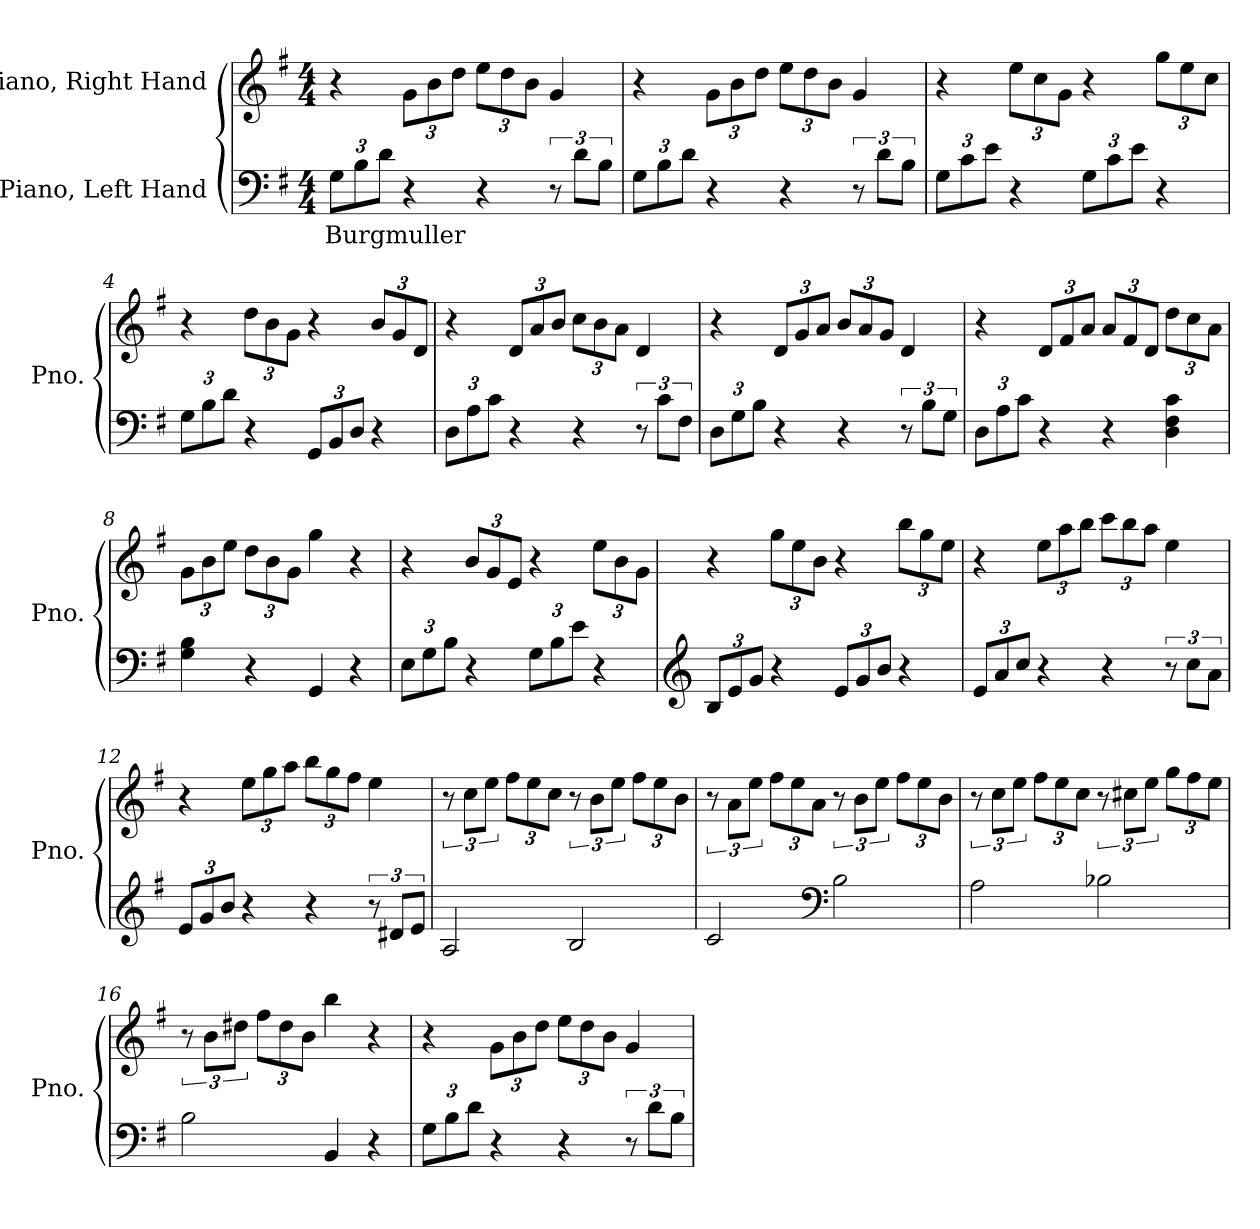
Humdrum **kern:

**kern	**text	**kern
*part2	*part2	*part1
*staff2	*staff2	*staff1
*I"Piano, Left Hand	*	*I"Piano, Right Hand
*I'Pno.	*	*I'Pno.
*clefF4	*	*clefG2
*k[f#]	*	*k[f#]
*M4/4	*	*M4/4
*MM100	*	*MM100
*Xbrackettup	*	*
=1	=1	=1
!	!LO:LY:b	!
12G\L	Burgmuller	4r
12B\	.	.
12d\J	.	.
*	*	*Xbrackettup
4r	.	12g\L
.	.	12b\
.	.	12dd\J
4r	.	12ee\L
.	.	12dd\
.	.	12b\J
*brackettup	*	*
12r	.	4g/
12d\L	.	.
12B\J	.	.
=2	=2	=2
*Xbrackettup	*	*
12G\L	.	4r
12B\	.	.
12d\J	.	.
4r	.	12g\L
.	.	12b\
.	.	12dd\J
4r	.	12ee\L
.	.	12dd\
.	.	12b\J
*brackettup	*	*
12r	.	4g/
12d\L	.	.
12B\J	.	.
!!LO:LB:g=z
=3	=3	=3
*Xbrackettup	*	*
12G\L	.	4r
12c\	.	.
12e\J	.	.
4r	.	12ee\L
.	.	12cc\
.	.	12g\J
12G\L	.	4r
12c\	.	.
12e\J	.	.
4r	.	12gg\L
.	.	12ee\
.	.	12cc\J
=4	=4	=4
12G\L	.	4r
12B\	.	.
12d\J	.	.
4r	.	12dd\L
.	.	12b\
.	.	12g\J
12GG/L	.	4r
12BB/	.	.
12D/J	.	.
4r	.	12b/L
.	.	12g/
.	.	12d/J
=5	=5	=5
12D\L	.	4r
12A\	.	.
12c\J	.	.
4r	.	12d/L
.	.	12a/
.	.	12b/J
4r	.	12cc\L
.	.	12b\
.	.	12a\J
*brackettup	*	*
12r	.	4d/
12c\L	.	.
12F#\J	.	.
!!LO:LB:g=z
=6	=6	=6
*Xbrackettup	*	*
12D\L	.	4r
12G\	.	.
12B\J	.	.
4r	.	12d/L
.	.	12g/
.	.	12a/J
4r	.	12b/L
.	.	12a/
.	.	12g/J
*brackettup	*	*
12r	.	4d/
12B\L	.	.
12G\J	.	.
=7	=7	=7
*Xbrackettup	*	*
12D\L	.	4r
12A\	.	.
12c\J	.	.
4r	.	12d/L
.	.	12f#/
.	.	12a/J
4r	.	12a/L
.	.	12f#/
.	.	12d/J
4D\ 4F#\ 4c\	.	12dd\L
.	.	12cc\
.	.	12a\J
=8	=8	=8
4G\ 4B\	.	12g\L
.	.	12b\
.	.	12ee\J
4r	.	12dd\L
.	.	12b\
.	.	12g\J
4GG/	.	4gg\
4r	.	4r
=9	=9	=9
12E\L	.	4r
12G\	.	.
12B\J	.	.
4r	.	12b/L
.	.	12g/
.	.	12e/J
12G\L	.	4r
12B\	.	.
12e\J	.	.
4r	.	12ee\L
.	.	12b\
.	.	12g\J
!!LO:LB:g=z
=10	=10	=10
*clefG2	*	*
12B/L	.	4r
12e/	.	.
12g/J	.	.
4r	.	12gg\L
.	.	12ee\
.	.	12b\J
12e/L	.	4r
12g/	.	.
12b/J	.	.
4r	.	12bb\L
.	.	12gg\
.	.	12ee\J
=11	=11	=11
12e/L	.	4r
12a/	.	.
12cc/J	.	.
4r	.	12ee\L
.	.	12aa\
.	.	12bb\J
4r	.	12ccc\L
.	.	12bb\
.	.	12aa\J
*brackettup	*	*
12r	.	4ee\
12cc\L	.	.
12a\J	.	.
=12	=12	=12
*Xbrackettup	*	*
12e/L	.	4r
12g/	.	.
12b/J	.	.
4r	.	12ee\L
.	.	12gg\
.	.	12aa\J
4r	.	12bb\L
.	.	12gg\
.	.	12ff#\J
*brackettup	*	*
12r	.	4ee\
12d#X/L	.	.
12e/J	.	.
!!LO:LB:g=z
=13	=13	=13
*	*	*brackettup
2A/	.	12r
.	.	12cc\L
.	.	12ee\J
*	*	*Xbrackettup
.	.	12ff#\L
.	.	12ee\
.	.	12cc\J
*	*	*brackettup
2B/	.	12r
.	.	12b\L
.	.	12ee\J
*	*	*Xbrackettup
.	.	12ff#\L
.	.	12ee\
.	.	12b\J
=14	=14	=14
*	*	*brackettup
2c/	.	12r
.	.	12a\L
.	.	12ee\J
*	*	*Xbrackettup
.	.	12ff#\L
.	.	12ee\
.	.	12a\J
*clefF4	*	*
*	*	*brackettup
2B\	.	12r
.	.	12b\L
.	.	12ee\J
*	*	*Xbrackettup
.	.	12ff#\L
.	.	12ee\
.	.	12b\J
=15	=15	=15
*	*	*brackettup
2A\	.	12r
.	.	12cc\L
.	.	12ee\J
*	*	*Xbrackettup
.	.	12ff#\L
.	.	12ee\
.	.	12cc\J
*	*	*brackettup
2B-X\	.	12r
.	.	12cc#X\L
.	.	12ee\J
*	*	*Xbrackettup
.	.	12gg\L
.	.	12ff#\
.	.	12ee\J
!!LO:LB:g=z
=16	=16	=16
*	*	*brackettup
2B\	.	12r
.	.	12b\L
.	.	12dd#X\J
*	*	*Xbrackettup
.	.	12ff#\L
.	.	12dd#\
.	.	12b\J
4BB/	.	4bb\
4r	.	4r
=17	=17	=17
*Xbrackettup	*	*
12G\L	.	4r
12B\	.	.
12d\J	.	.
4r	.	12g\L
.	.	12b\
.	.	12dd\J
4r	.	12ee\L
.	.	12dd\
.	.	12b\J
*brackettup	*	*
12r	.	4g/
12d\L	.	.
12B\J	.	.
=	=	=
*-	*-	*-
